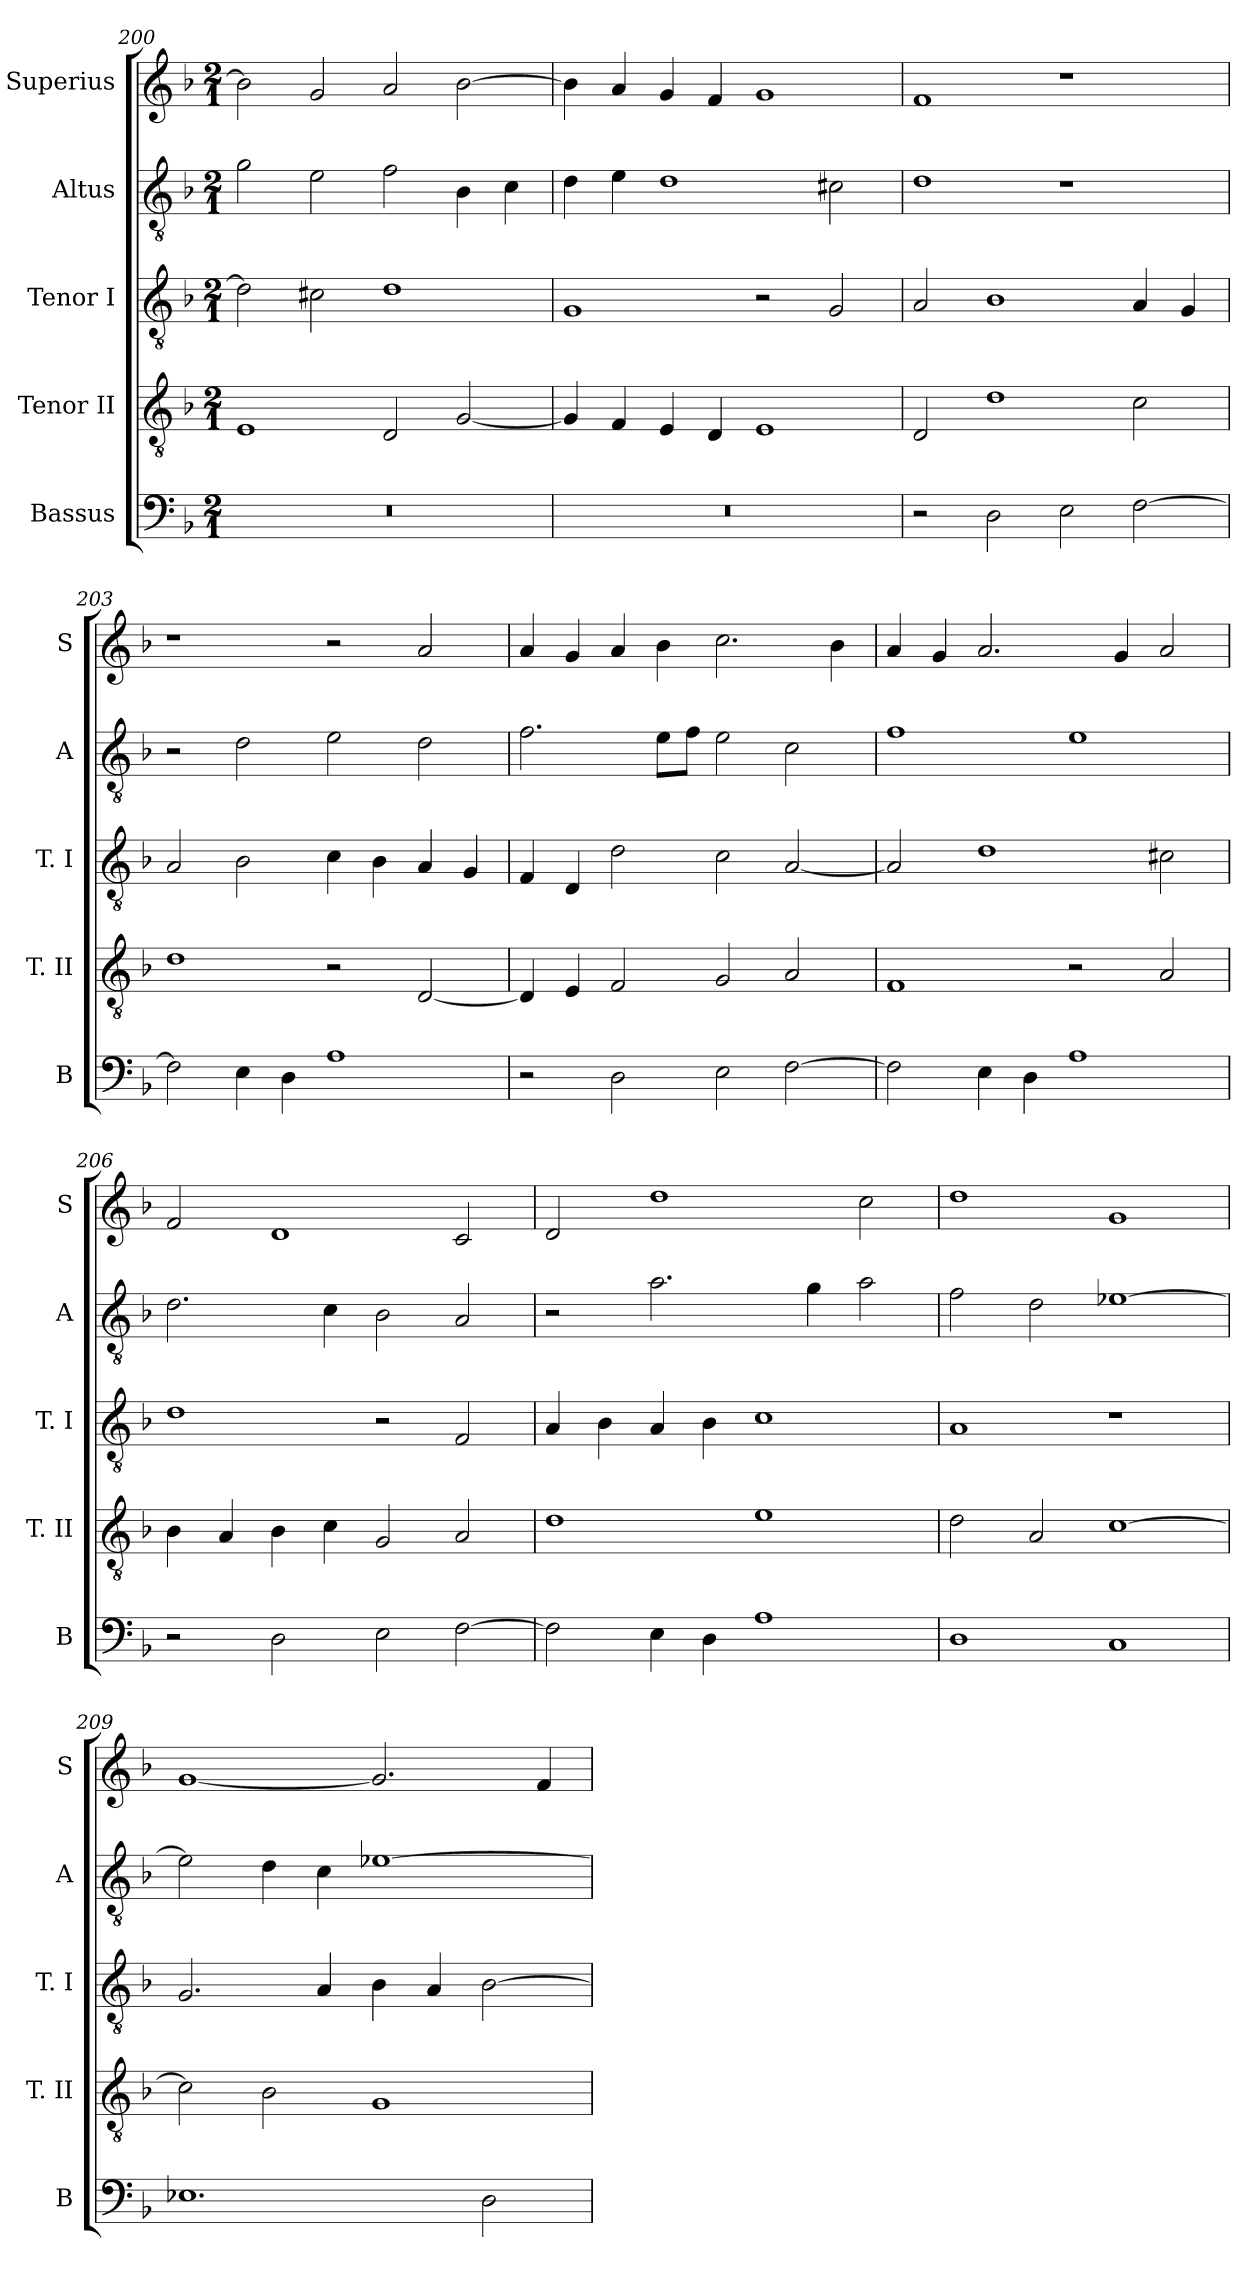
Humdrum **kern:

**kern	**kern	**kern	**kern	**kern
*part5	*part4	*part3	*part2	*part1
*staff5	*staff4	*staff3	*staff2	*staff1
*I"Bassus	*I"Tenor II	*I"Tenor I	*I"Altus	*I"Superius
*I'B	*I'T. II	*I'T. I	*I'A	*I'S
*clefF4	*clefGv2	*clefGv2	*clefGv2	*clefG2
*k[b-]	*k[b-]	*k[b-]	*k[b-]	*k[b-]
*F:	*F:	*F:	*F:	*F:
*M2/1	*M2/1	*M2/1	*M2/1	*M2/1
=200	=200	=200	=200	=200
0r	1E	2d]	2g	2b-]
.	.	2c#X	2e	2g
.	2D	1d	2f	2a
.	[2G	.	4B-	[2b-
.	.	.	4c	.
=201	=201	=201	=201	=201
0r	4G]	1G	4d	4b-]
.	4F	.	4e	4a
.	4E	.	1d	4g
.	4D	.	.	4f
.	1E	2r	.	1g
.	.	2G	2c#X	.
=202	=202	=202	=202	=202
2r	2D	2A	1d	1f
2D	1d	1B-	.	.
2E	.	.	1r	1r
[2F	2c	4A	.	.
.	.	4G	.	.
=203	=203	=203	=203	=203
2F]	1d	2A	2r	1r
4E	.	2B-	2d	.
4D	.	.	.	.
1A	2r	4c	2e	2r
.	.	4B-	.	.
.	[2D	4A	2d	2a
.	.	4G	.	.
=204	=204	=204	=204	=204
2r	4D]	4F	2.f	4a
.	4E	4D	.	4g
2D	2F	2d	.	4a
.	.	.	8eL	4b-
.	.	.	8fJ	.
2E	2G	2c	2e	2.cc
[2F	2A	[2A	2c	.
.	.	.	.	4b-
=205	=205	=205	=205	=205
2F]	1F	2A]	1f	4a
.	.	.	.	4g
4E	.	1d	.	2.a
4D	.	.	.	.
1A	2r	.	1e	.
.	.	.	.	4g
.	2A	2c#X	.	2a
=206	=206	=206	=206	=206
2r	4B-	1d	2.d	2f
.	4A	.	.	.
2D	4B-	.	.	1d
.	4c	.	4c	.
2E	2G	2r	2B-	.
[2F	2A	2F	2A	2c
=207	=207	=207	=207	=207
2F]	1d	4A	2r	2d
.	.	4B-	.	.
4E	.	4A	2.a	1dd
4D	.	4B-	.	.
1A	1e	1c	.	.
.	.	.	4g	.
.	.	.	2a	2cc
=208	=208	=208	=208	=208
1D	2d	1A	2f	1dd
.	2A	.	2d	.
1C	[1c	1r	[1e-X	1g
=209	=209	=209	=209	=209
1.E-X	2c]	2.G	2e-]	[1g
.	2B-	.	4d	.
.	.	4A	4c	.
.	1G	4B-	[1e-X	2.g]
.	.	4A	.	.
2D	.	[2B-	.	.
.	.	.	.	4f
=	=	=	=	=
*-	*-	*-	*-	*-
